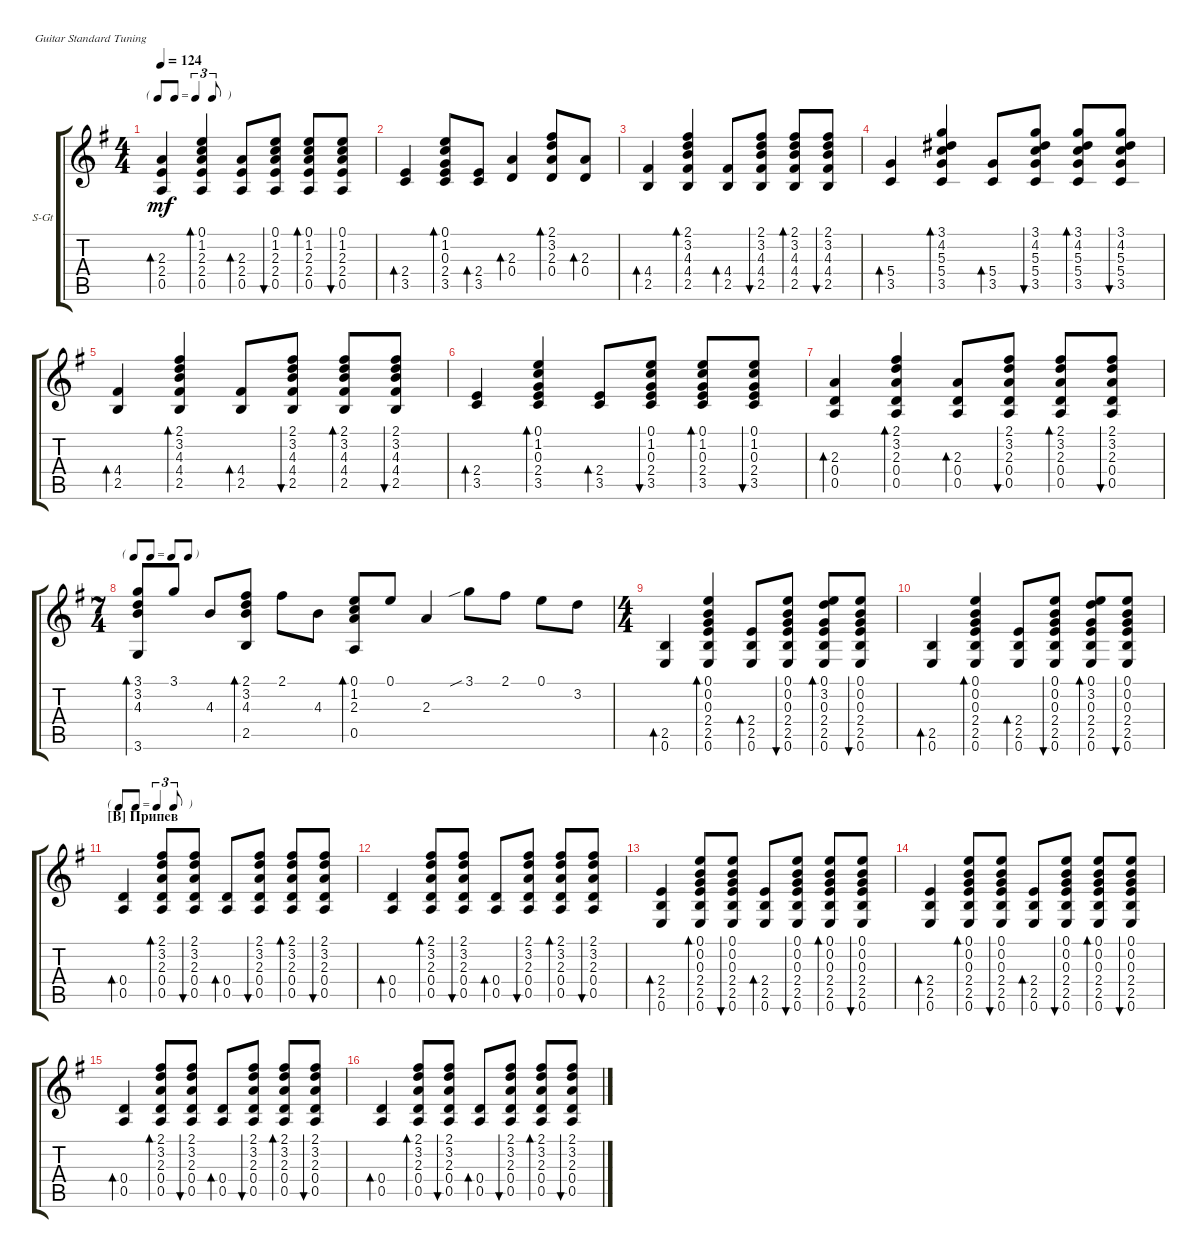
\defaultSystemsLayout 4
\bracketExtendMode groupsimilarinstruments
\firstSystemTrackNameOrientation horizontal
\otherSystemsTrackNameOrientation horizontal
\track ("Steel Guitar" "S-Gt") {instrument acousticguitarsteel}
\staff {score tabs}
\tuning (E4 B3 G3 D3 A2 E2)
\ts (4 4)
\tf triplet8th
\tempo 124
\clef g2
\ks eminor
(2.4 2.3 0.5).4{bd 30 dy mf} (2.4 2.3 1.2 0.1 0.5).4{bd 30} (2.4 2.3 0.5).8{bd 30} (2.4 2.3 1.2 0.1 0.5).8{bu 30} (2.4 2.3 1.2 0.1 0.5).8{bd 30} (2.4 2.3 1.2 0.1 0.5).8{bu 30} |
(3.5 2.4).4{bd 30} (3.5 2.4 0.3 1.2 0.1).8{bd 30} (3.5 2.4).8{bd 30} (0.4 2.3).4{bd 30} (0.4 2.3 3.2 2.1).8{bd 30} (0.4 2.3).8{bd 30} |
(2.5 4.4).4{bd 30} (2.5 4.4 4.3 3.2 2.1).4{bd 30} (2.5 4.4).8{bd 30} (2.5 4.4 4.3 3.2 2.1).8{bu 30} (2.5 4.4 4.3 3.2 2.1).8{bd 30} (2.5 4.4 4.3 3.2 2.1).8{bu 30} |
(3.5 5.4).4{bd 30} (3.5 5.4 5.3 4.2 3.1).4{bd 30} (3.5 5.4).8{bd 30} (3.5 5.4 5.3 4.2 3.1).8{bu 30} (3.5 5.4 5.3 4.2 3.1).8{bd 30} (3.5 5.4 5.3 4.2 3.1).8{bu 30} |
(2.5 4.4).4{bd 30} (2.5 4.4 4.3 3.2 2.1).4{bd 30} (2.5 4.4).8{bd 30} (2.5 4.4 4.3 3.2 2.1).8{bu 30} (2.5 4.4 4.3 3.2 2.1).8{bd 30} (2.5 4.4 4.3 3.2 2.1).8{bu 30} |
(3.5 2.4).4{bd 30} (3.5 2.4 0.3 1.2 0.1).4{bd 30} (3.5 2.4).8{bd 30} (3.5 2.4 0.3 1.2 0.1).8{bu 30} (3.5 2.4 0.3 1.2 0.1).8{bd 30} (3.5 2.4 0.3 1.2 0.1).8{bu 30} |
(0.4 2.3 0.5).4{bd 30} (0.4 2.3 3.2 2.1 0.5).4{bd 30} (0.4 2.3 0.5).8{bd 30} (0.4 2.3 3.2 2.1 0.5).8{bu 30} (0.4 2.3 3.2 2.1 0.5).8{bd 30} (0.4 2.3 3.2 2.1 0.5).8{bu 30} |
\ts (7 4)
\tf none
(3.2 3.1 4.3 3.6).8{bd 30} 3.1.8 4.3.8 (2.5 3.2 2.1 4.3).8{bd 30} 2.1.8 4.3.8 (0.5 1.2 0.1 2.3).8{bd 30} 0.1.8 2.3.4 3.1{sib}.8 2.1.8 0.1.8 3.2.8 |
\ts (4 4)
(0.6 2.5).4{bd 30} (0.6 2.5 2.4 0.3 0.2 0.1).4{bd 30} (0.6 2.5 2.4).8{bd 30} (0.6 2.5 2.4 0.3 0.2 0.1).8{bu 30} (0.6 2.5 2.4 0.3 3.2 0.1).8{bd 30} (0.6 2.5 2.4 0.3 0.2 0.1).8{bu 30} |
(0.6 2.5).4{bd 30} (0.6 2.5 2.4 0.3 0.2 0.1).4{bd 30} (0.6 2.5 2.4).8{bd 30} (0.6 2.5 2.4 0.3 0.2 0.1).8{bu 30} (0.6 2.5 2.4 0.3 3.2 0.1).8{bd 30} (0.6 2.5 2.4 0.3 0.2 0.1).8{bu 30} |
\tf triplet8th
\section ("B" "Припев")
(0.5 0.4).4{bd 30} (0.5 0.4 2.3 3.2 2.1).8{bd 30} (0.5 0.4 2.3 3.2 2.1).8{bu 30} (0.5 0.4).8{bd 30} (0.5 0.4 2.3 3.2 2.1).8{bu 30} (0.5 0.4 2.3 3.2 2.1).8{bd 30} (0.5 0.4 2.3 3.2 2.1).8{bu 30} |
(0.5 0.4).4{bd 30} (0.5 0.4 2.3 3.2 2.1).8{bd 30} (0.5 0.4 2.3 3.2 2.1).8{bu 30} (0.5 0.4).8{bd 30} (0.5 0.4 2.3 3.2 2.1).8{bu 30} (0.5 0.4 2.3 3.2 2.1).8{bd 30} (0.5 0.4 2.3 3.2 2.1).8{bu 30} |
(2.5 2.4 0.6).4{bd 30} (2.5 2.4 0.3 0.2 0.1 0.6).8{bd 30} (2.5 2.4 0.3 0.2 0.1 0.6).8{bu 30} (2.5 2.4 0.6).8{bd 30} (2.5 2.4 0.3 0.2 0.1 0.6).8{bu 30} (2.5 2.4 0.3 0.2 0.1 0.6).8{bd 30} (2.5 2.4 0.3 0.2 0.1 0.6).8{bu 30} |
(2.5 2.4 0.6).4{bd 30} (2.5 2.4 0.3 0.2 0.1 0.6).8{bd 30} (2.5 2.4 0.3 0.2 0.1 0.6).8{bu 30} (2.5 2.4 0.6).8{bd 30} (2.5 2.4 0.3 0.2 0.1 0.6).8{bu 30} (2.5 2.4 0.3 0.2 0.1 0.6).8{bd 30} (2.5 2.4 0.3 0.2 0.1 0.6).8{bu 30} |
(0.5 0.4).4{bd 30} (0.5 0.4 2.3 3.2 2.1).8{bd 30} (0.5 0.4 2.3 3.2 2.1).8{bu 30} (0.5 0.4).8{bd 30} (0.5 0.4 2.3 3.2 2.1).8{bu 30} (0.5 0.4 2.3 3.2 2.1).8{bd 30} (0.5 0.4 2.3 3.2 2.1).8{bu 30} |
(0.5 0.4).4{bd 30} (0.5 0.4 2.3 3.2 2.1).8{bd 30} (0.5 0.4 2.3 3.2 2.1).8{bu 30} (0.5 0.4).8{bd 30} (0.5 0.4 2.3 3.2 2.1).8{bu 30} (0.5 0.4 2.3 3.2 2.1).8{bd 30} (0.5 0.4 2.3 3.2 2.1).8{bu 30}
